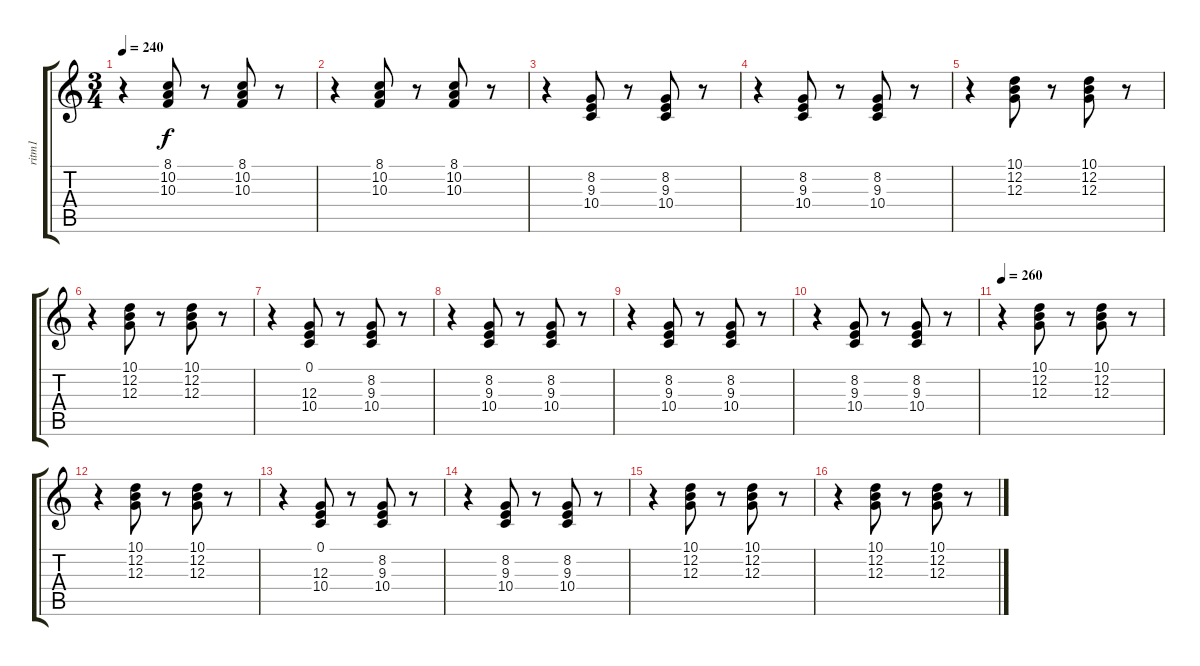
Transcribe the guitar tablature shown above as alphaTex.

\track ("ritm1" "ritm1") {instrument reedorgan}
\staff {score tabs}
\tuning (E4 B3 G3 D3 A2 E2) {hide}
\ts (3 4)
\tempo 240
\clef g2
\ks c
r.4{dy f} (8.1 10.2 10.3).8{balance 16} r.8 (8.1 10.2 10.3).8 r.8 |
r.4 (8.1 10.2 10.3).8 r.8 (8.1 10.2 10.3).8 r.8 |
r.4 (8.2 9.3 10.4).8 r.8 (8.2 9.3 10.4).8 r.8 |
r.4 (8.2 9.3 10.4).8 r.8 (8.2 9.3 10.4).8 r.8 |
r.4 (10.1 12.2 12.3).8 r.8 (10.1 12.2 12.3).8 r.8 |
r.4 (10.1 12.2 12.3).8 r.8 (10.1 12.2 12.3).8 r.8 |
r.4 (0.1 12.3 10.4).8 r.8 (8.2 9.3 10.4).8 r.8 |
r.4 (8.2 9.3 10.4).8 r.8 (8.2 9.3 10.4).8 r.8 |
r.4 (8.2 9.3 10.4).8 r.8 (8.2 9.3 10.4).8 r.8 |
r.4 (8.2 9.3 10.4).8 r.8 (8.2 9.3 10.4).8 r.8 |
\tempo 260
r.4 (10.1 12.2 12.3).8{balance 0 instrument acousticguitarsteel} r.8 (10.1 12.2 12.3).8 r.8 |
r.4 (10.1 12.2 12.3).8 r.8 (10.1 12.2 12.3).8 r.8 |
r.4 (0.1 12.3 10.4).8 r.8 (8.2 9.3 10.4).8 r.8 |
r.4 (8.2 9.3 10.4).8 r.8 (8.2 9.3 10.4).8 r.8 |
r.4 (10.1 12.2 12.3).8 r.8 (10.1 12.2 12.3).8 r.8 |
r.4 (10.1 12.2 12.3).8 r.8 (10.1 12.2 12.3).8 r.8
